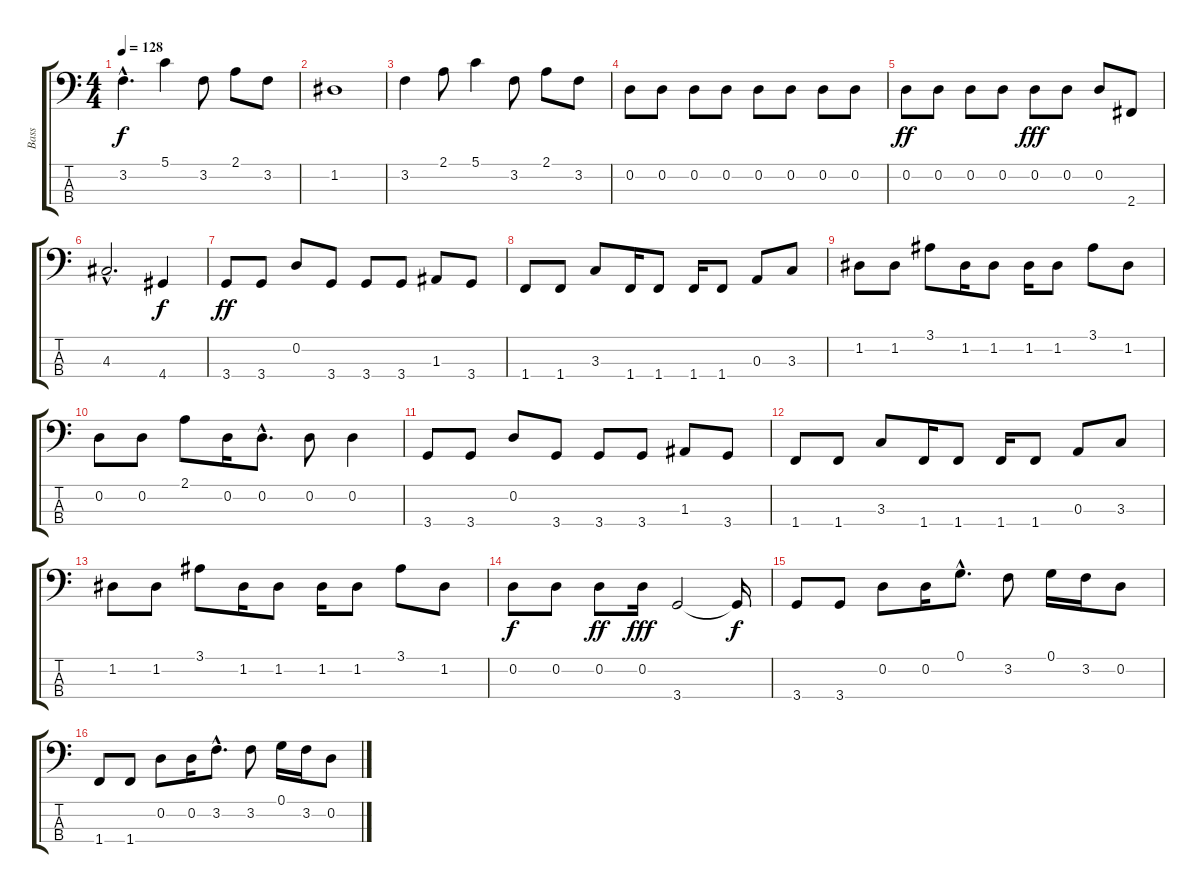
\track ("Bass" "Bass") {instrument electricbassfinger}
\staff {score tabs}
\tuning (G2 D2 A1 E1) {hide}
\ts (4 4)
\tempo 128
\clef f4
\ks c
3.2{hac}.4{d dy f} 5.1.4 3.2.8 2.1.8 3.2.8 |
1.2.1 |
3.2.4 2.1.8 5.1.4 3.2.8 2.1.8 3.2.8 |
0.2.8 0.2.8 0.2.8 0.2.8 0.2.8 0.2.8 0.2.8 0.2.8 |
0.2.8{dy ff} 0.2.8 0.2.8 0.2.8 0.2.8{dy fff} 0.2.8 0.2.8 2.4.8 |
4.3{hac}.2{d} 4.4.4{dy f} |
3.4.8{dy ff} 3.4.8 0.2.8 3.4.8 3.4.8 3.4.8 1.3.8 3.4.8 |
1.4.8 1.4.8 3.3.8 1.4.16 1.4.8 1.4.16 1.4.8 0.3.8 3.3.8 |
1.2.8 1.2.8 3.1.8 1.2.16 1.2.8 1.2.16 1.2.8 3.1.8 1.2.8 |
0.2.8 0.2.8 2.1.8 0.2.16 0.2{hac}.8{d} 0.2.8 0.2.4 |
3.4.8 3.4.8 0.2.8 3.4.8 3.4.8 3.4.8 1.3.8 3.4.8 |
1.4.8 1.4.8 3.3.8 1.4.16 1.4.8 1.4.16 1.4.8 0.3.8 3.3.8 |
1.2.8 1.2.8 3.1.8 1.2.16 1.2.8 1.2.16 1.2.8 3.1.8 1.2.8 |
0.2.8{dy f} 0.2.8 0.2.8{dy ff} 0.2.16{dy fff} 3.4.2 3.4{t}.16{dy f} |
3.4.8 3.4.8 0.2.8 0.2.16 0.1{hac}.8{d} 3.2.8 0.1.16 3.2.16 0.2.8 |
1.4.8 1.4.8 0.2.8 0.2.16 3.2{hac}.8{d} 3.2.8 0.1.16 3.2.16 0.2.8
